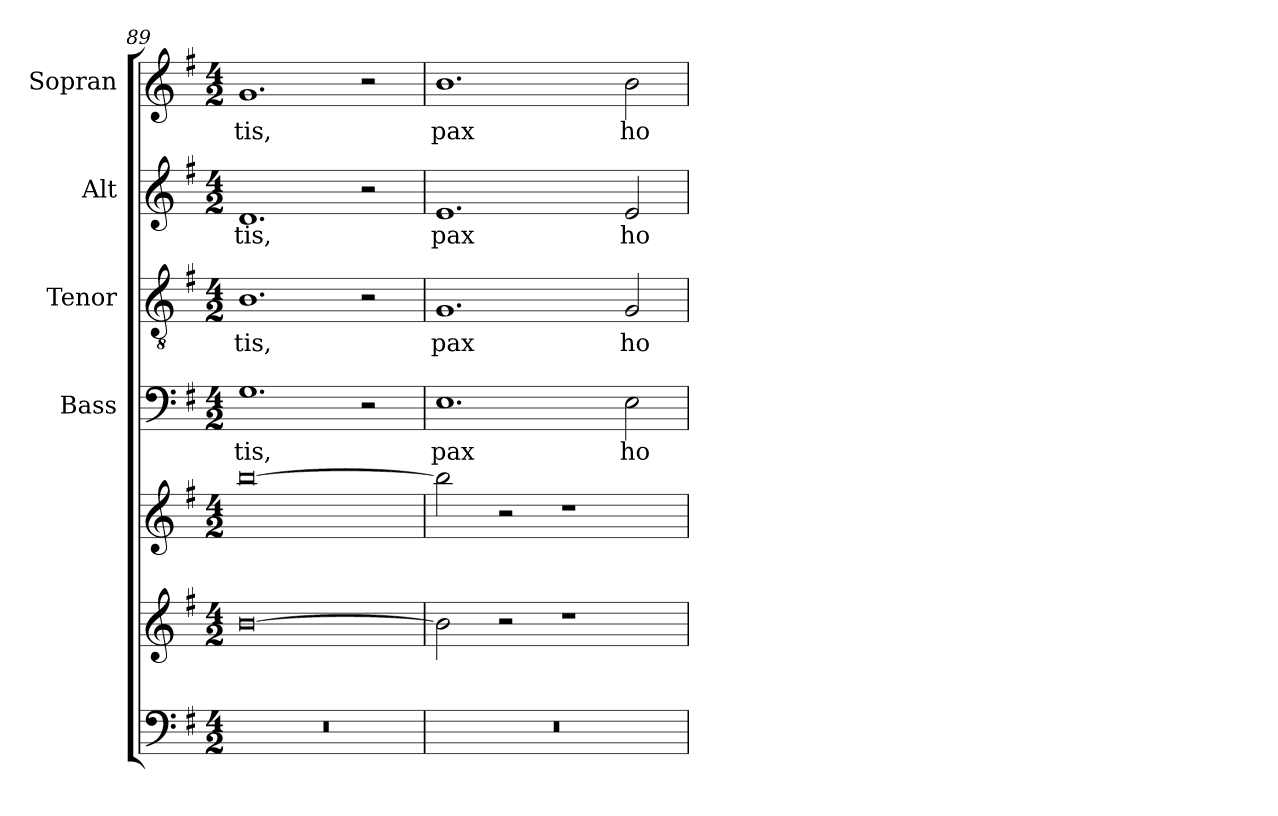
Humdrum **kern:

**kern	**kern	**kern	**kern	**text	**kern	**text	**kern	**text	**kern	**text
*part6	*part5	*part5	*part4	*part4	*part3	*part3	*part2	*part2	*part1	*part1
*staff7	*staff6	*staff5	*staff4	*staff4	*staff3	*staff3	*staff2	*staff2	*staff1	*staff1
*	*	*	*I"Bass	*	*I"Tenor	*	*I"Alt	*	*I"Sopran	*
*	*	*	*I'B.	*	*I'T.	*	*I'A.	*	*I'S.	*
*clefF4	*clefG2	*clefG2	*clefF4	*	*clefGv2	*	*clefG2	*	*clefG2	*
*k[f#]	*k[f#]	*k[f#]	*k[f#]	*	*k[f#]	*	*k[f#]	*	*k[f#]	*
*G:	*G:	*G:	*G:	*	*G:	*	*G:	*	*G:	*
*M4/2	*M4/2	*M4/2	*M4/2	*	*M4/2	*	*M4/2	*	*M4/2	*
=89	=89	=89	=89	=89	=89	=89	=89	=89	=89	=89
!	!	!	!	!LO:LY:b	!	!LO:LY:b	!	!LO:LY:b	!	!LO:LY:b
0r	[0b	[0bb	1.G	-tis,	1.B	-tis,	1.d	-tis,	1.g	-tis,
.	.	.	2r	.	2r	.	2r	.	2r	.
=90	=90	=90	=90	=90	=90	=90	=90	=90	=90	=90
!	!	!	!	!LO:LY:b	!	!LO:LY:b	!	!LO:LY:b	!	!LO:LY:b
0r	2b\]	2bb\]	1.E	pax	1.G	pax	1.e	pax	1.b	pax
.	2r	2r	.	.	.	.	.	.	.	.
.	1r	1r	.	.	.	.	.	.	.	.
!	!	!	!	!LO:LY:b	!	!LO:LY:b	!	!LO:LY:b	!	!LO:LY:b
.	.	.	2E\	ho-	2G/	ho-	2e/	ho-	2b\	ho-
=	=	=	=	=	=	=	=	=	=	=
*-	*-	*-	*-	*-	*-	*-	*-	*-	*-	*-
